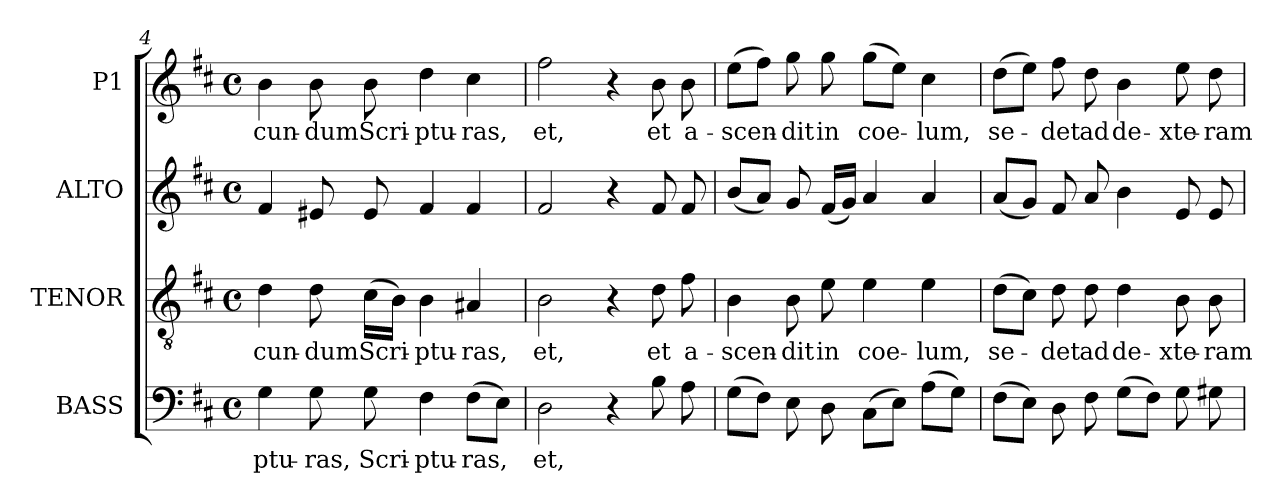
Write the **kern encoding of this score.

**kern	**text	**kern	**text	**kern	**kern	**text
*part4	*part4	*part3	*part3	*part2	*part1	*part1
*staff4	*staff4	*staff3	*staff3	*staff2	*staff1	*staff1
*I"BASS	*	*I"TENOR	*	*I"ALTO	*I"P1	*
!!LO:LB:g=z
*clefF4	*	*clefGv2	*	*clefG2	*clefG2	*
*	*	*ITrd7c12	*	*	*	*
*k[f#c#]	*	*k[f#c#]	*	*k[f#c#]	*k[f#c#]	*
*D:	*	*D:	*	*D:	*D:	*
*M4/4	*	*M4/4	*	*M4/4	*M4/4	*
*met(c)	*	*met(c)	*	*met(c)	*met(c)	*
=4	=4	=4	=4	=4	=4	=4
!	!LO:LY:b:color=#000000	!	!	!	!	!
!	!	!	!LO:LY:b:color=#000000	!	!	!
!	!	!	!	!	!	!LO:LY:b:color=#000000
4Gi\	-ptu-	4Di\	-cun-	4f#i/	4bi\	-cun-
!	!LO:LY:b:color=#000000	!	!	!	!	!
!	!	!	!LO:LY:b:color=#000000	!	!	!
!	!	!	!	!	!	!LO:LY:b:color=#000000
8Gi\	-ras,	8Di\	-dum	8e#Xi/	8bi\	-dum
!	!LO:LY:b:color=#000000	!	!	!	!	!
!	!	!	!LO:LY:b:color=#000000	!	!	!
!	!	!	!	!	!	!LO:LY:b:color=#000000
8Gi\	Scri-	(16C#i\LL	Scri-	8e#i/	8bi\	Scri-
.	.	16BBi\JJ)	.	.	.	.
!	!LO:LY:b:color=#000000	!	!	!	!	!
!	!	!	!LO:LY:b:color=#000000	!	!	!
!	!	!	!	!	!	!LO:LY:b:color=#000000
4F#i\	-ptu-	4BBi\	-ptu-	4f#i/	4ddi\	-ptu-
!	!LO:LY:b:color=#000000	!	!	!	!	!
!	!	!	!LO:LY:b:color=#000000	!	!	!
!	!	!	!	!	!	!LO:LY:b:color=#000000
(8F#i\L	-ras,	4AA#Xi/	-ras,	4f#i/	4cc#i\	-ras,
8Ei\J)	.	.	.	.	.	.
=5	=5	=5	=5	=5	=5	=5
!	!LO:LY:b:color=#000000	!	!	!	!	!
!	!	!	!LO:LY:b:color=#000000	!	!	!
!	!	!	!	!	!	!LO:LY:b:color=#000000
2Di\	et,	2BBi\	et,	2f#i/	2ff#i\	et,
4r	.	4r	.	4r	4r	.
!	!	!	!LO:LY:b:color=#000000	!	!	!
!	!	!	!	!	!	!LO:LY:b:color=#000000
8Bi\	.	8Di\	et	8f#i/	8bi\	et
!	!	!	!LO:LY:b:color=#000000	!	!	!
!	!	!	!	!	!	!LO:LY:b:color=#000000
8Ai\	.	8F#i\	a-	8f#i/	8bi\	a-
=6	=6	=6	=6	=6	=6	=6
!	!	!	!LO:LY:b:color=#000000	!	!	!
!	!	!	!	!	!	!LO:LY:b:color=#000000
(8Gi\L	.	4BBi\	-scen-	(8bi/L	(8eei\L	-scen-
8F#i\J)	.	.	.	8ai/J)	8ff#i\J)	.
!	!	!	!LO:LY:b:color=#000000	!	!	!
!	!	!	!	!	!	!LO:LY:b:color=#000000
8Ei\	.	8BBi\	-dit	8gi/	8ggi\	-dit
!	!	!	!LO:LY:b:color=#000000	!	!	!
!	!	!	!	!	!	!LO:LY:b:color=#000000
8Di\	.	8Ei\	in	(16f#i/LL	8ggi\	in
.	.	.	.	16gi/JJ)	.	.
!	!	!	!LO:LY:b:color=#000000	!	!	!
!	!	!	!	!	!	!LO:LY:b:color=#000000
(8C#i\L	.	4Ei\	coe-	4ai/	(8ggi\L	coe-
8Ei\J)	.	.	.	.	8eei\J)	.
!	!	!	!LO:LY:b:color=#000000	!	!	!
!	!	!	!	!	!	!LO:LY:b:color=#000000
(8Ai\L	.	4Ei\	-lum,	4ai/	4cc#i\	-lum,
8Gi\J)	.	.	.	.	.	.
!!LO:LB:g=z
=7	=7	=7	=7	=7	=7	=7
!	!	!	!LO:LY:b:color=#000000	!	!	!
!	!	!	!	!	!	!LO:LY:b:color=#000000
(8F#i\L	.	(8Di\L	se-	(8ai/L	(8ddi\L	se-
8Ei\J)	.	8C#i\J)	.	8gi/J)	8eei\J)	.
!	!	!	!LO:LY:b:color=#000000	!	!	!
!	!	!	!	!	!	!LO:LY:b:color=#000000
8Di\	.	8Di\	-det	8f#i/	8ff#i\	-det
!	!	!	!LO:LY:b:color=#000000	!	!	!
!	!	!	!	!	!	!LO:LY:b:color=#000000
8F#i\	.	8Di\	ad	8ai/	8ddi\	ad
!	!	!	!LO:LY:b:color=#000000	!	!	!
!	!	!	!	!	!	!LO:LY:b:color=#000000
(8Gi\L	.	4Di\	de-	4bi\	4bi\	de-
8F#i\J)	.	.	.	.	.	.
!	!	!	!LO:LY:b:color=#000000	!	!	!
!	!	!	!	!	!	!LO:LY:b:color=#000000
8Gi\	.	8BBi\	-xte-	8ei/	8eei\	-xte-
!	!	!	!LO:LY:b:color=#000000	!	!	!
!	!	!	!	!	!	!LO:LY:b:color=#000000
8G#Xi\	.	8BBi\	-ram	8ei/	8ddi\	-ram
=	=	=	=	=	=	=
*-	*-	*-	*-	*-	*-	*-
